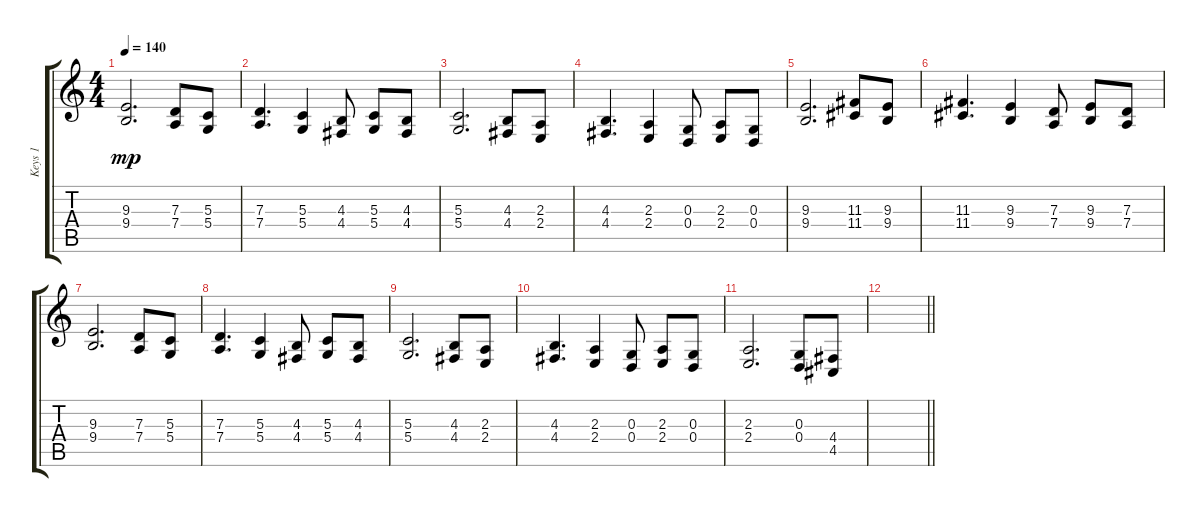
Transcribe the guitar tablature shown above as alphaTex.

\track ("Keys 1" "Keys 1") {instrument choiraahs}
\staff {score tabs}
\tuning (E4 B3 G3 D3 A2 E2) {hide}
\ts (4 4)
\tempo 140
\clef g2
\ks c
(9.3 9.4).2{d dy mp} (7.3 7.4).8 (5.3 5.4).8 |
(7.3 7.4).4{d} (5.3 5.4).4 (4.3 4.4).8 (5.3 5.4).8 (4.3 4.4).8 |
(5.3 5.4).2{d} (4.3 4.4).8 (2.3 2.4).8 |
(4.3 4.4).4{d} (2.3 2.4).4 (0.3 0.4).8 (2.3 2.4).8 (0.3 0.4).8 |
(9.3 9.4).2{d} (11.3 11.4).8 (9.3 9.4).8 |
(11.3 11.4).4{d} (9.3 9.4).4 (7.3 7.4).8 (9.3 9.4).8 (7.3 7.4).8 |
(9.3 9.4).2{d} (7.3 7.4).8 (5.3 5.4).8 |
(7.3 7.4).4{d} (5.3 5.4).4 (4.3 4.4).8 (5.3 5.4).8 (4.3 4.4).8 |
(5.3 5.4).2{d} (4.3 4.4).8 (2.3 2.4).8 |
(4.3 4.4).4{d} (2.3 2.4).4 (0.3 0.4).8 (2.3 2.4).8 (0.3 0.4).8 |
(2.3 2.4).2{d} (0.3 0.4).8 (4.4 4.5).8 |
\barLineRight lightlight
